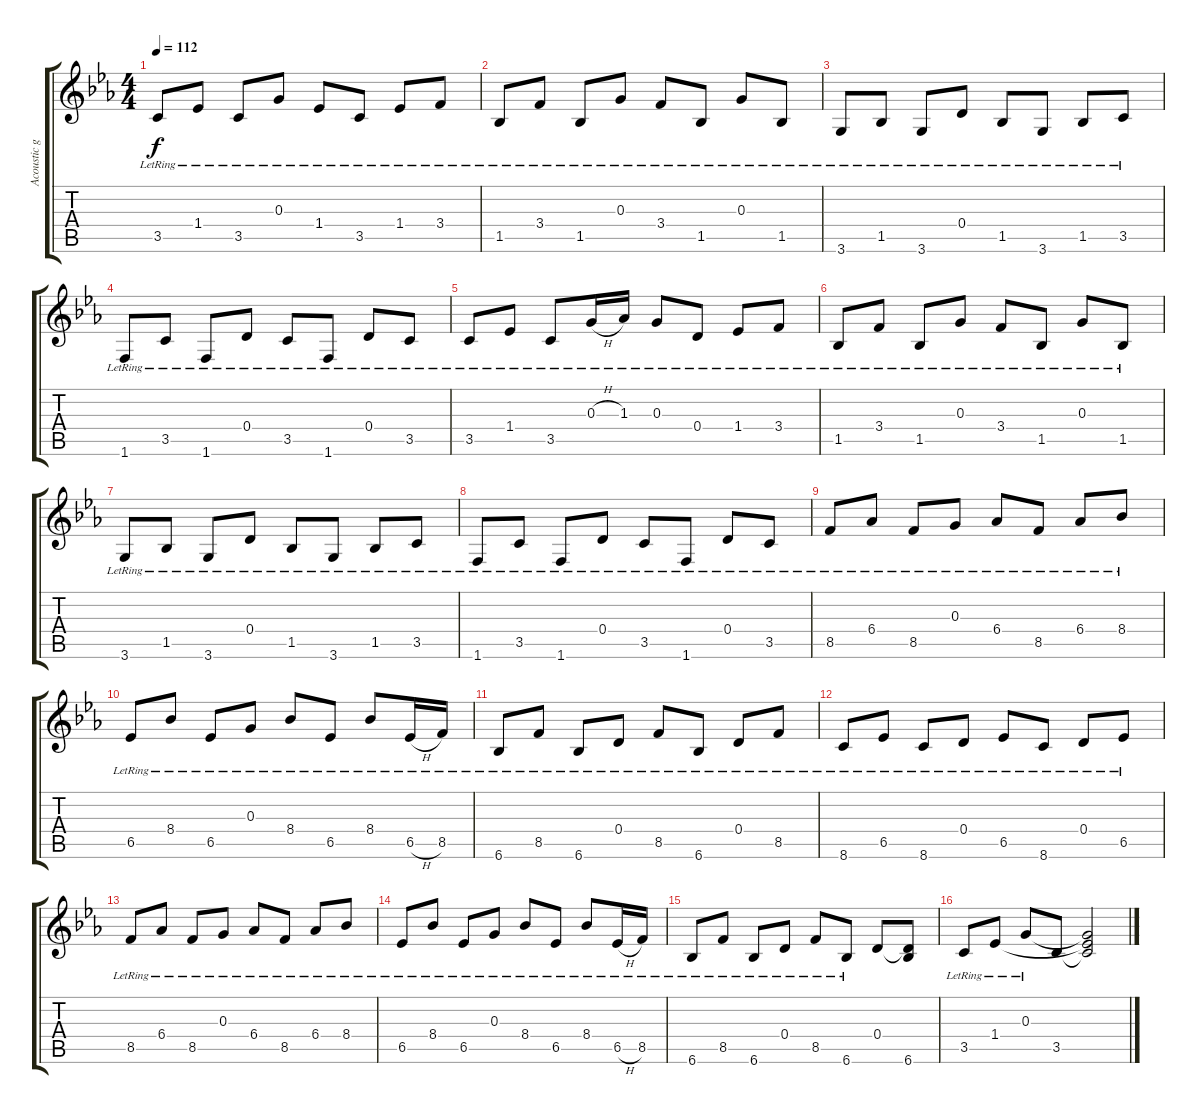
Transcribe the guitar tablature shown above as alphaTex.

\track ("Acoustic gtr." "Acoustic g") {instrument acousticguitarsteel}
\staff {score tabs}
\tuning (E4 B3 G3 D3 A2 E2) {hide}
\ts (4 4)
\section ("" "")
\tempo 112
\clef g2
\ks cminor
3.5{lr}.8{dy f} 1.4{lr}.8 3.5{lr}.8 0.3{lr}.8 1.4{lr}.8 3.5{lr}.8 1.4{lr}.8 3.4{lr}.8 |
1.5{lr}.8 3.4{lr}.8 1.5{lr}.8 0.3{lr}.8 3.4{lr}.8 1.5{lr}.8 0.3{lr}.8 1.5{lr}.8 |
3.6{lr}.8 1.5{lr}.8 3.6{lr}.8 0.4{lr}.8 1.5{lr}.8 3.6{lr}.8 1.5{lr}.8 3.5{lr}.8 |
1.6{lr}.8 3.5{lr}.8 1.6{lr}.8 0.4{lr}.8 3.5{lr}.8 1.6{lr}.8 0.4{lr}.8 3.5{lr}.8 |
3.5{lr}.8 1.4{lr}.8 3.5{lr}.8 0.3{h lr}.16 1.3{lr}.16 0.3{lr}.8 0.4{lr}.8 1.4{lr}.8 3.4{lr}.8 |
1.5{lr}.8 3.4{lr}.8 1.5{lr}.8 0.3{lr}.8 3.4{lr}.8 1.5{lr}.8 0.3{lr}.8 1.5{lr}.8 |
3.6{lr}.8 1.5{lr}.8 3.6{lr}.8 0.4{lr}.8 1.5{lr}.8 3.6{lr}.8 1.5{lr}.8 3.5{lr}.8 |
1.6{lr}.8 3.5{lr}.8 1.6{lr}.8 0.4{lr}.8 3.5{lr}.8 1.6{lr}.8 0.4{lr}.8 3.5{lr}.8 |
8.5{lr}.8 6.4{lr}.8 8.5{lr}.8 0.3{lr}.8 6.4{lr}.8 8.5{lr}.8 6.4{lr}.8 8.4{lr}.8 |
6.5{lr}.8 8.4{lr}.8 6.5{lr}.8 0.3{lr}.8 8.4{lr}.8 6.5{lr}.8 8.4{lr}.8 6.5{h lr}.16 8.5{lr}.16 |
6.6{lr}.8 8.5{lr}.8 6.6{lr}.8 0.4{lr}.8 8.5{lr}.8 6.6{lr}.8 0.4{lr}.8 8.5{lr}.8 |
8.6{lr}.8 6.5{lr}.8 8.6{lr}.8 0.4{lr}.8 6.5{lr}.8 8.6{lr}.8 0.4{lr}.8 6.5{lr}.8 |
8.5{lr}.8 6.4{lr}.8 8.5{lr}.8 0.3{lr}.8 6.4{lr}.8 8.5{lr}.8 6.4{lr}.8 8.4{lr}.8 |
6.5{lr}.8 8.4{lr}.8 6.5{lr}.8 0.3{lr}.8 8.4{lr}.8 6.5{lr}.8 8.4{lr}.8 6.5{h lr}.16 8.5{lr}.16 |
6.6{lr}.8 8.5{lr}.8 6.6{lr}.8 0.4{lr}.8 8.5{lr}.8 6.6{lr}.8 0.4.8 (0.4{t} 6.6).8 |
3.5{lr}.8 1.4{lr}.8 0.3{lr}.8 3.5.8 (0.3{t} 1.4{t} 3.5{t}).2
